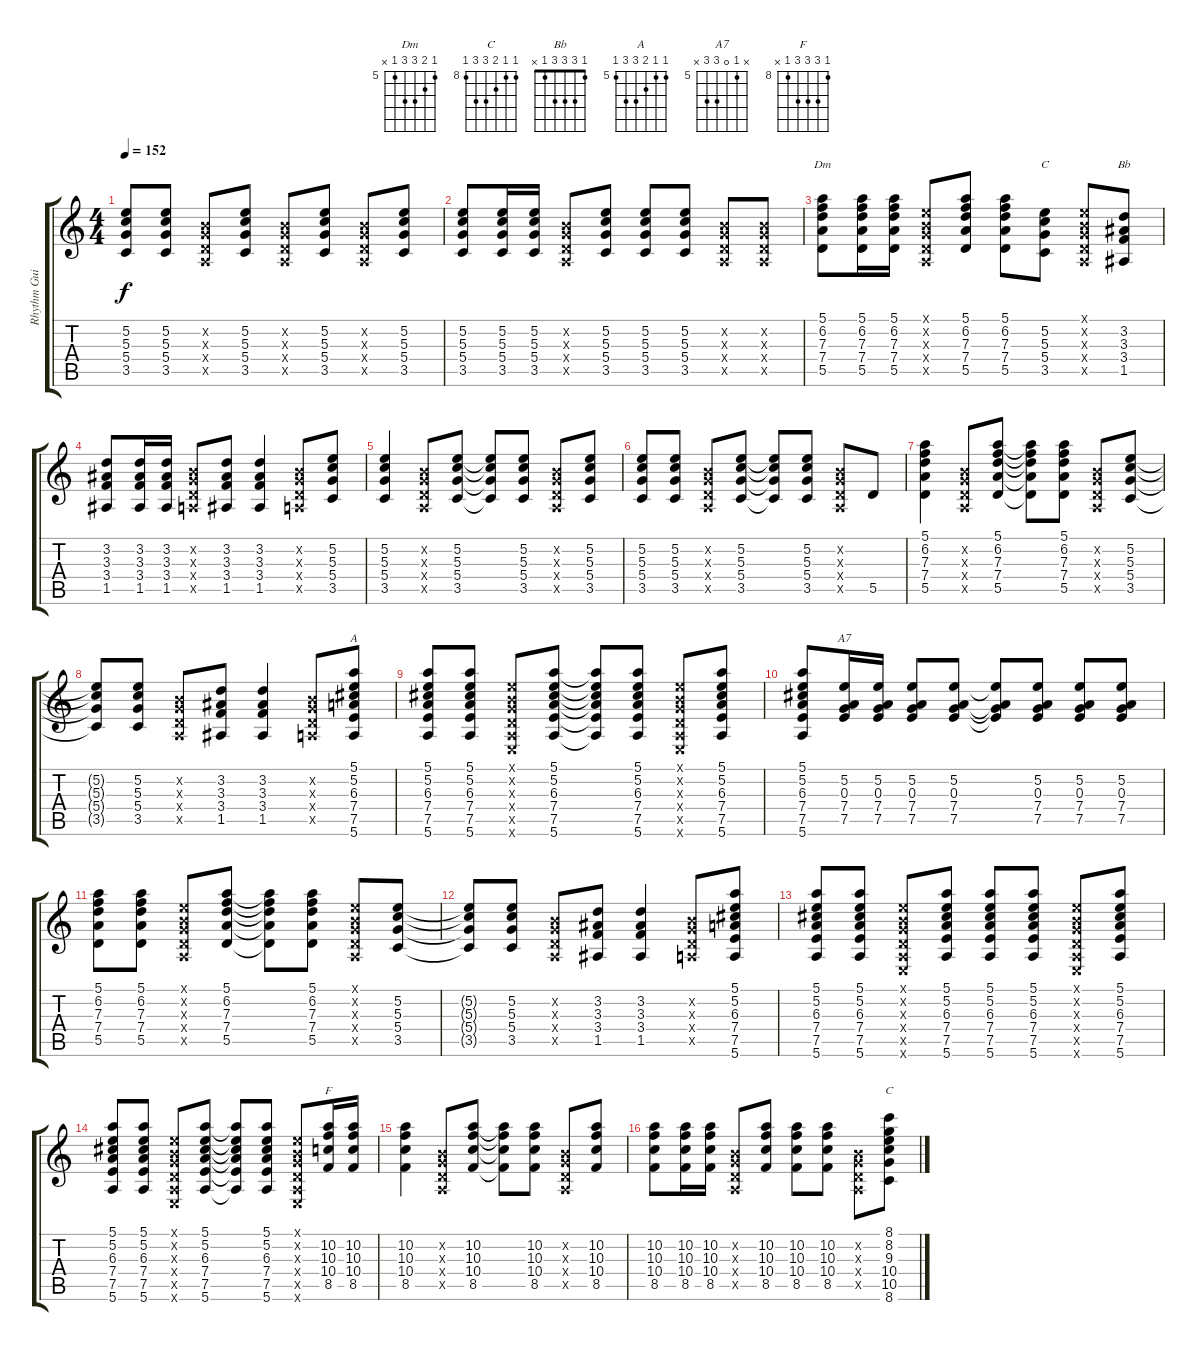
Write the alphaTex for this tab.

\track ("Rhythm Guitar" "Rhythm Gui") {instrument electricguitarjazz}
\staff {score tabs}
\tuning (E4 B3 G3 D3 A2 E2) {hide}
\chord ("Dm" 5 6 7 7 5 x) {firstfret 5}
\chord ("C" 3 5 5 5 3 x)
\chord ("Bb" 1 3 3 3 1 x)
\chord ("A" 5 5 6 7 7 5) {firstfret 5}
\chord ("A7" x 5 0 7 7 x) {firstfret 5}
\chord ("F" 8 10 10 10 8 x) {firstfret 8}
\chord ("C" 8 8 9 10 10 8) {firstfret 8}
\ts (4 4)
\tempo 152
\clef g2
\ks c
(5.2 5.3 5.4 3.5).8{dy f} (5.2 5.3 5.4 3.5).8 (0.2{x} 0.3{x} 0.4{x} 0.5{x}).8 (5.2 5.3 5.4 3.5).8 (0.2{x} 0.3{x} 0.4{x} 0.5{x}).8 (5.2 5.3 5.4 3.5).8 (0.2{x} 0.3{x} 0.4{x} 0.5{x}).8 (5.2 5.3 5.4 3.5).8 |
(5.2 5.3 5.4 3.5).8 (5.2 5.3 5.4 3.5).16 (5.2 5.3 5.4 3.5).16 (0.2{x} 0.3{x} 0.4{x} 0.5{x}).8 (5.2 5.3 5.4 3.5).8 (5.2 5.3 5.4 3.5).8 (5.2 5.3 5.4 3.5).8 (0.2{x} 0.3{x} 0.4{x} 0.5{x}).8 (0.2{x} 0.3{x} 0.4{x} 0.5{x}).8 |
(5.1 6.2 7.3 7.4 5.5).8{ch "Dm"} (5.1 6.2 7.3 7.4 5.5).16 (5.1 6.2 7.3 7.4 5.5).16 (0.1{x} 0.2{x} 0.3{x} 0.4{x} 0.5{x}).8 (5.1 6.2 7.3 7.4 5.5).8 (5.1 6.2 7.3 7.4 5.5).8 (5.2 5.3 5.4 3.5).8{ch "C"} (0.1{x} 0.2{x} 0.3{x} 0.4{x} 0.5{x}).8 (3.2 3.3 3.4 1.5).8{ch "Bb"} |
(3.2 3.3 3.4 1.5).8 (3.2 3.3 3.4 1.5).16 (3.2 3.3 3.4 1.5).16 (0.2{x} 0.3{x} 0.4{x} 0.5{x}).8 (3.2 3.3 3.4 1.5).8 (3.2 3.3 3.4 1.5).4 (0.2{x} 0.3{x} 0.4{x} 0.5{x}).8 (5.2 5.3 5.4 3.5).8 |
(5.2 5.3 5.4 3.5).4 (0.2{x} 0.3{x} 0.4{x} 0.5{x}).8 (5.2 5.3 5.4 3.5).8 (5.2{t} 5.3{t} 5.4{t} 3.5{t}).8 (5.2 5.3 5.4 3.5).8 (0.2{x} 0.3{x} 0.4{x} 0.5{x}).8 (5.2 5.3 5.4 3.5).8 |
(5.2 5.3 5.4 3.5).8 (5.2 5.3 5.4 3.5).8 (0.2{x} 0.3{x} 0.4{x} 0.5{x}).8 (5.2 5.3 5.4 3.5).8 (5.2{t} 5.3{t} 5.4{t} 3.5{t}).8 (5.2 5.3 5.4 3.5).8 (0.2{x} 0.3{x} 0.4{x} 0.5{x}).8 5.5.8 |
(5.1 6.2 7.3 7.4 5.5).4 (0.2{x} 0.3{x} 0.4{x} 0.5{x}).8 (5.1 6.2 7.3 7.4 5.5).8 (5.1{t} 6.2{t} 7.3{t} 7.4{t} 5.5{t}).8 (5.1 6.2 7.3 7.4 5.5).8 (0.2{x} 0.3{x} 0.4{x} 0.5{x}).8 (5.2 5.3 5.4 3.5).8 |
(5.2{t} 5.3{t} 5.4{t} 3.5{t}).8 (5.2 5.3 5.4 3.5).8 (0.2{x} 0.3{x} 0.4{x} 0.5{x}).8 (3.2 3.3 3.4 1.5).8 (3.2 3.3 3.4 1.5).4 (0.2{x} 0.3{x} 0.4{x} 0.5{x}).8 (5.1 5.2 6.3 7.4 7.5 5.6).8{ch "A"} |
(5.1 5.2 6.3 7.4 7.5 5.6).8 (5.1 5.2 6.3 7.4 7.5 5.6).8 (0.1{x} 0.2{x} 0.3{x} 0.4{x} 0.5{x} 0.6{x}).8 (5.1 5.2 6.3 7.4 7.5 5.6).8 (5.1{t} 5.2{t} 6.3{t} 7.4{t} 7.5{t} 5.6{t}).8 (5.1 5.2 6.3 7.4 7.5 5.6).8 (0.1{x} 0.2{x} 0.3{x} 0.4{x} 0.5{x} 0.6{x}).8 (5.1 5.2 6.3 7.4 7.5 5.6).8 |
(5.1 5.2 6.3 7.4 7.5 5.6).8 (5.2 0.3 7.4 7.5).16{ch "A7"} (5.2 0.3 7.4 7.5).16 (5.2 0.3 7.4 7.5).8 (5.2 0.3 7.4 7.5).8 (5.2{t} 0.3{t} 7.4{t} 7.5{t}).8 (5.2 0.3 7.4 7.5).8 (5.2 0.3 7.4 7.5).8 (5.2 0.3 7.4 7.5).8 |
(5.1 6.2 7.3 7.4 5.5).8 (5.1 6.2 7.3 7.4 5.5).8 (0.1{x} 0.2{x} 0.3{x} 0.4{x} 0.5{x}).8 (5.1 6.2 7.3 7.4 5.5).8 (5.1{t} 6.2{t} 7.3{t} 7.4{t} 5.5{t}).8 (5.1 6.2 7.3 7.4 5.5).8 (0.1{x} 0.2{x} 0.3{x} 0.4{x} 0.5{x}).8 (5.2 5.3 5.4 3.5).8 |
(5.2{t} 5.3{t} 5.4{t} 3.5{t}).8 (5.2 5.3 5.4 3.5).8 (0.2{x} 0.3{x} 0.4{x} 0.5{x}).8 (3.2 3.3 3.4 1.5).8 (3.2 3.3 3.4 1.5).4 (0.2{x} 0.3{x} 0.4{x} 0.5{x}).8 (5.1 5.2 6.3 7.4 7.5 5.6).8 |
(5.1 5.2 6.3 7.4 7.5 5.6).8 (5.1 5.2 6.3 7.4 7.5 5.6).8 (0.1{x} 0.2{x} 0.3{x} 0.4{x} 0.5{x} 0.6{x}).8 (5.1 5.2 6.3 7.4 7.5 5.6).8 (5.1 5.2 6.3 7.4 7.5 5.6).8 (5.1 5.2 6.3 7.4 7.5 5.6).8 (0.1{x} 0.2{x} 0.3{x} 0.4{x} 0.5{x} 0.6{x}).8 (5.1 5.2 6.3 7.4 7.5 5.6).8 |
(5.1 5.2 6.3 7.4 7.5 5.6).8 (5.1 5.2 6.3 7.4 7.5 5.6).8 (0.1{x} 0.2{x} 0.3{x} 0.4{x} 0.5{x} 0.6{x}).8 (5.1 5.2 6.3 7.4 7.5 5.6).8 (5.1{t} 5.2{t} 6.3{t} 7.4{t} 7.5{t} 5.6{t}).8 (5.1 5.2 6.3 7.4 7.5 5.6).8 (0.1{x} 0.2{x} 0.3{x} 0.4{x} 0.5{x} 0.6{x}).8 (10.2 10.3 10.4 8.5).16{ch "F"} (10.2 10.3 10.4 8.5).16 |
(10.2 10.3 10.4 8.5).4 (0.2{x} 0.3{x} 0.4{x} 0.5{x}).8 (10.2 10.3 10.4 8.5).8 (10.2{t} 10.3{t} 10.4{t} 8.5{t}).8 (10.2 10.3 10.4 8.5).8 (0.2{x} 0.3{x} 0.4{x} 0.5{x}).8 (10.2 10.3 10.4 8.5).8 |
(10.2 10.3 10.4 8.5).8 (10.2 10.3 10.4 8.5).16 (10.2 10.3 10.4 8.5).16 (0.2{x} 0.3{x} 0.4{x} 0.5{x}).8 (10.2 10.3 10.4 8.5).8 (10.2 10.3 10.4 8.5).8 (10.2 10.3 10.4 8.5).8 (0.2{x} 0.3{x} 0.4{x} 0.5{x}).8 (8.1 8.2 9.3 10.4 10.5 8.6).8{ch "C"}
